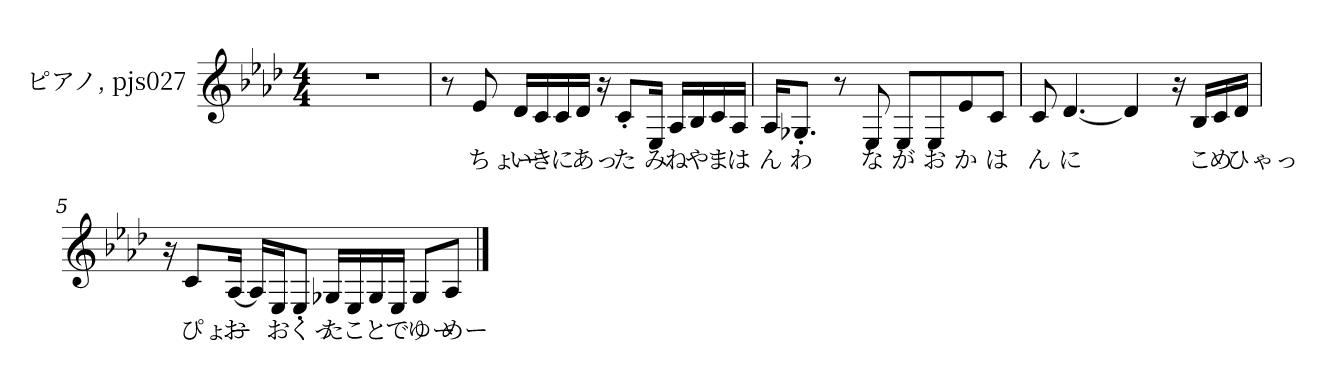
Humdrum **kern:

**kern	**text
*part1	*part1
*staff1	*staff1
*I"ピアノ, pjs027	*
*clefG2	*
*k[b-e-a-d-]	*
*M4/4	*
*MM100	*
=1	=1
1r	.
=2	=2
8r	.
!	!LO:LY:b
8e-/	ちょー
!	!LO:LY:b
16d-/LL	い
!	!LO:LY:b
16c/	き
!	!LO:LY:b
16c/	に
!	!LO:LY:b
16d-/JJ	あっ
16r	.
!	!LO:LY:b
8c'/L	た
!	!LO:LY:b
16E-/Jk	み
!	!LO:LY:b
16A-/LL	ね
!	!LO:LY:b
16B-/	や
!	!LO:LY:b
16c/	ま
!	!LO:LY:b
16A-/JJ	は
=3	=3
!	!LO:LY:b
16A-/KL	ん
!	!LO:LY:b
8.G-X'/J	わ
8r	.
!	!LO:LY:b
8E-/	な
!	!LO:LY:b
8E-/L	が
!	!LO:LY:b
8E-/	お
!	!LO:LY:b
8e-/	か
!	!LO:LY:b
8c/J	は
=4	=4
!	!LO:LY:b
8c/	ん
!	!LO:LY:b
[4.d-/	に
4d-/]	.
16r	.
!	!LO:LY:b
16B-/LL	こ
!	!LO:LY:b
16c/	め
!	!LO:LY:b
16d-/JJ	ひゃっ
!!LO:LB:g=z
=5	=5
16r	.
!	!LO:LY:b
8c/L	ぴょー
!	!LO:LY:b
[16A-/Jk	お
16A-/LL]	.
!	!LO:LY:b
16E-/J	お
!	!LO:LY:b
8E-'/J	くっ
!	!LO:LY:b
16G-X/LL	た
!	!LO:LY:b
16E-/	こ
!	!LO:LY:b
16G-/	と
!	!LO:LY:b
16E-/JJ	で
!	!LO:LY:b
8G-/L	ゆー
!	!LO:LY:b
8A-/J	めー
==	==
*-	*-
